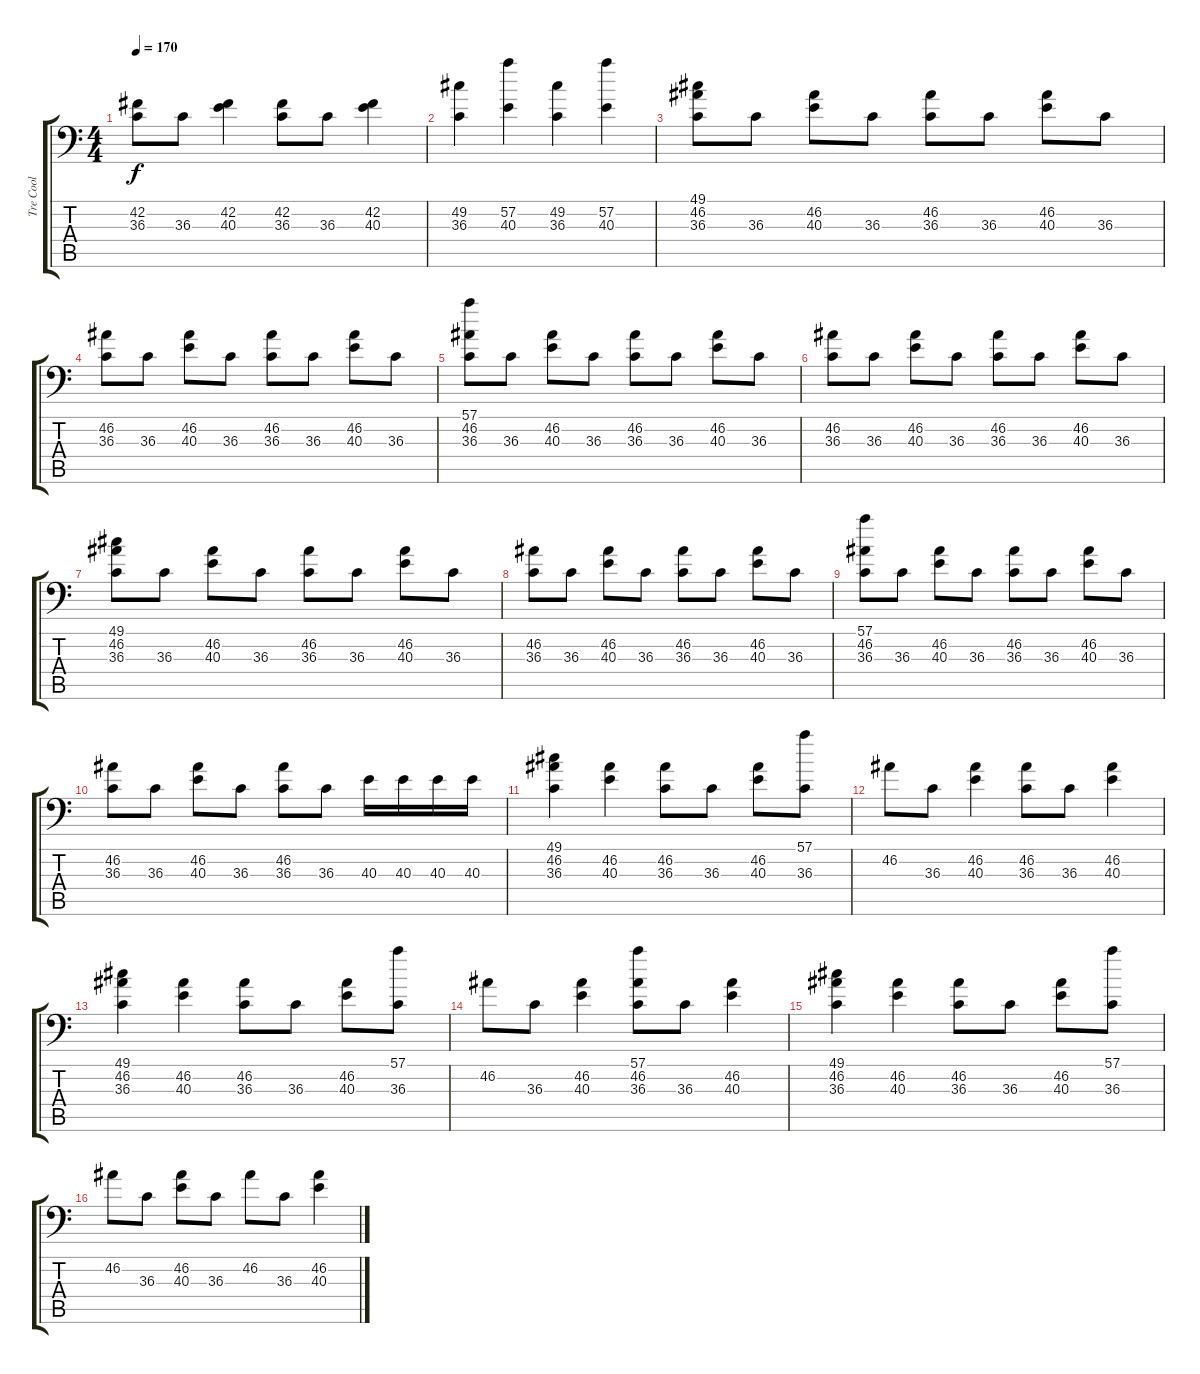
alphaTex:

\track ("Tre Cool" "Tre Cool") {instrument acousticgrandpiano}
\staff {score tabs}
\tuning (C-1 C-1 C-1 C-1 C-1 C-1) {hide}
\ts (4 4)
\tempo 170
\clef f4
\ks c
(42.2 36.3).8{dy f} 36.3.8 (42.2 40.3).4 (42.2 36.3).8 36.3.8 (42.2 40.3).4 |
(49.2 36.3).4 (57.2 40.3).4 (49.2 36.3).4 (57.2 40.3).4 |
(49.1 46.2 36.3).8 36.3.8 (46.2 40.3).8 36.3.8 (46.2 36.3).8 36.3.8 (46.2 40.3).8 36.3.8 |
(46.2 36.3).8 36.3.8 (46.2 40.3).8 36.3.8 (46.2 36.3).8 36.3.8 (46.2 40.3).8 36.3.8 |
(57.1 46.2 36.3).8 36.3.8 (46.2 40.3).8 36.3.8 (46.2 36.3).8 36.3.8 (46.2 40.3).8 36.3.8 |
(46.2 36.3).8 36.3.8 (46.2 40.3).8 36.3.8 (46.2 36.3).8 36.3.8 (46.2 40.3).8 36.3.8 |
(49.1 46.2 36.3).8 36.3.8 (46.2 40.3).8 36.3.8 (46.2 36.3).8 36.3.8 (46.2 40.3).8 36.3.8 |
(46.2 36.3).8 36.3.8 (46.2 40.3).8 36.3.8 (46.2 36.3).8 36.3.8 (46.2 40.3).8 36.3.8 |
(57.1 46.2 36.3).8 36.3.8 (46.2 40.3).8 36.3.8 (46.2 36.3).8 36.3.8 (46.2 40.3).8 36.3.8 |
(46.2 36.3).8 36.3.8 (46.2 40.3).8 36.3.8 (46.2 36.3).8 36.3.8 40.3.16 40.3.16 40.3.16 40.3.16 |
(49.1 46.2 36.3).4 (46.2 40.3).4 (46.2 36.3).8 36.3.8 (46.2 40.3).8 (57.1 36.3).8 |
46.2.8 36.3.8 (46.2 40.3).4 (46.2 36.3).8 36.3.8 (46.2 40.3).4 |
(49.1 46.2 36.3).4 (46.2 40.3).4 (46.2 36.3).8 36.3.8 (46.2 40.3).8 (57.1 36.3).8 |
46.2.8 36.3.8 (46.2 40.3).4 (57.1 46.2 36.3).8 36.3.8 (46.2 40.3).4 |
(49.1 46.2 36.3).4 (46.2 40.3).4 (46.2 36.3).8 36.3.8 (46.2 40.3).8 (57.1 36.3).8 |
46.2.8 36.3.8 (46.2 40.3).8 36.3.8 46.2.8 36.3.8 (46.2 40.3).4
